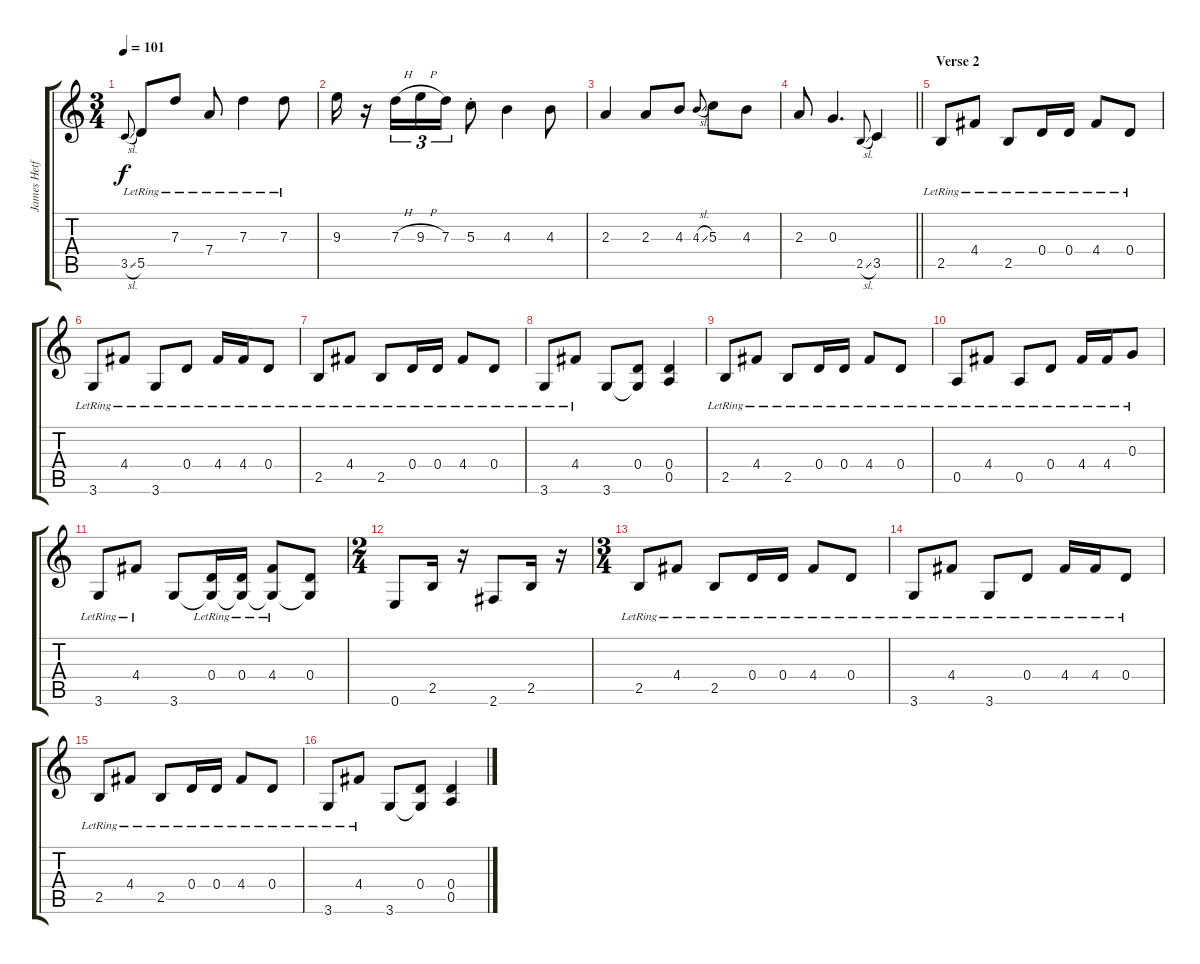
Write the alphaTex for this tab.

\track ("James Hetfield (Acoustic)" "James Hetf") {instrument acousticguitarsteel}
\staff {score tabs}
\tuning (E4 B3 G3 D3 A2 E2) {hide}
\ts (3 4)
\tempo 101
\clef g2
\ks c
3.5{sl}.8{gr onbeat dy f} 5.5{lr}.8 7.3{lr}.8 7.4{lr}.8 7.3{lr}.4 7.3{lr}.8 |
9.3.16 r.16 7.3{h}.16{tu (3 2)} 9.3{h}.16{tu (3 2)} 7.3.16{tu (3 2)} 5.3{st}.8 4.3.4 4.3.8 |
2.3.4 2.3.8 4.3.8 4.3{sl}.8{gr onbeat} 5.3.8 4.3.8 |
\barLineRight lightlight
2.3.8 0.3.4{d} 2.5{sl}.8{gr onbeat} 3.5.4 |
\section ("" "Verse 2")
2.5{lr}.8{volume 10} 4.4{lr}.8 2.5{lr}.8 0.4{lr}.16 0.4{lr}.16 4.4{lr}.8 0.4{lr}.8 |
3.6{lr}.8 4.4{lr}.8 3.6{lr}.8 0.4{lr}.8 4.4{lr}.16 4.4{lr}.16 0.4{lr}.8 |
2.5{lr}.8 4.4{lr}.8 2.5{lr}.8 0.4{lr}.16 0.4{lr}.16 4.4{lr}.8 0.4{lr}.8 |
3.6{lr}.8 4.4{lr}.8 3.6.8 (0.4 3.6{t}).8 (0.4 0.5).4 |
2.5{lr}.8 4.4{lr}.8 2.5{lr}.8 0.4{lr}.16 0.4{lr}.16 4.4{lr}.8 0.4{lr}.8 |
0.5{lr}.8 4.4{lr}.8 0.5{lr}.8 0.4{lr}.8 4.4{lr}.16 4.4{lr}.16 0.3{lr}.8 |
3.6{lr}.8 4.4{lr}.8 3.6.8 (0.4{lr} 3.6{t}).16 (0.4{lr} 3.6{t}).16 (4.4{lr} 3.6{t}).8 (0.4 3.6{t}).8 |
\ts (2 4)
0.6.8 2.5.16 r.16 2.6.8 2.5.16 r.16 |
\ts (3 4)
2.5{lr}.8 4.4{lr}.8 2.5{lr}.8 0.4{lr}.16 0.4{lr}.16 4.4{lr}.8 0.4{lr}.8 |
3.6{lr}.8 4.4{lr}.8 3.6{lr}.8 0.4{lr}.8 4.4{lr}.16 4.4{lr}.16 0.4{lr}.8 |
2.5{lr}.8 4.4{lr}.8 2.5{lr}.8 0.4{lr}.16 0.4{lr}.16 4.4{lr}.8 0.4{lr}.8 |
3.6{lr}.8 4.4{lr}.8 3.6.8 (0.4 3.6{t}).8 (0.4 0.5).4
